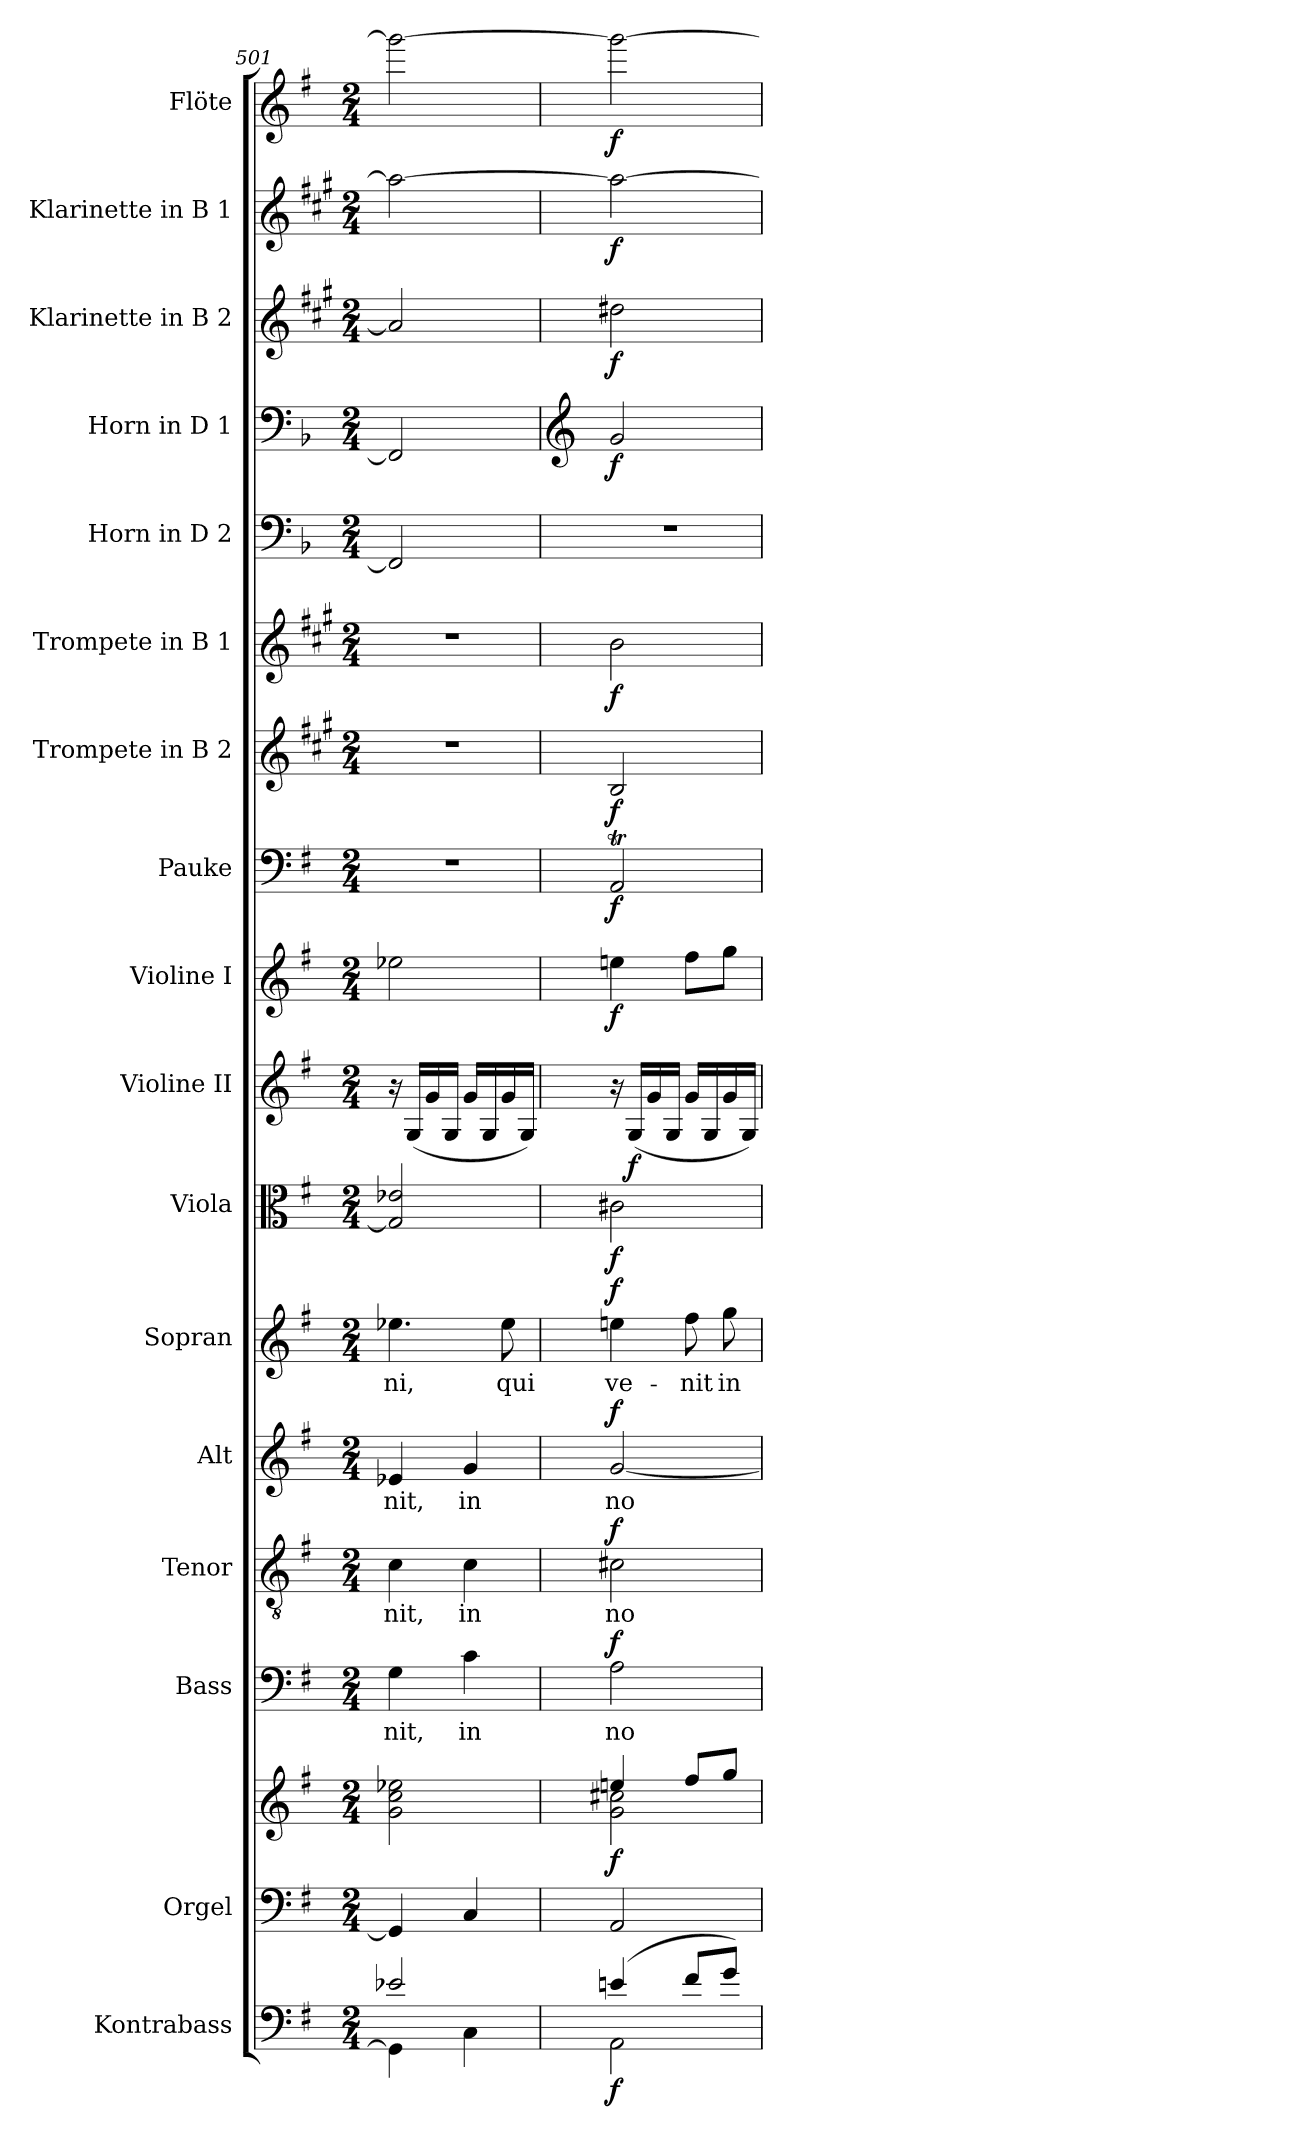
**kern	**dynam	**kern	**kern	**dynam	**kern	**text	**dynam	**kern	**text	**dynam	**kern	**text	**dynam	**kern	**text	**dynam	**kern	**dynam	**kern	**dynam	**kern	**dynam	**kern	**dynam	**kern	**dynam	**kern	**dynam	**kern	**kern	**dynam	**kern	**dynam	**kern	**dynam	**kern	**dynam
*part17	*part17	*part16	*part16	*part16	*part15	*part15	*part15	*part14	*part14	*part14	*part13	*part13	*part13	*part12	*part12	*part12	*part11	*part11	*part10	*part10	*part9	*part9	*part8	*part8	*part7	*part7	*part6	*part6	*part5	*part4	*part4	*part3	*part3	*part2	*part2	*part1	*part1
*staff18	*staff18	*staff17	*staff16	*staff16/17	*staff15	*staff15	*staff15	*staff14	*staff14	*staff14	*staff13	*staff13	*staff13	*staff12	*staff12	*staff12	*staff11	*staff11	*staff10	*staff10	*staff9	*staff9	*staff8	*staff8	*staff7	*staff7	*staff6	*staff6	*staff5	*staff4	*staff4	*staff3	*staff3	*staff2	*staff2	*staff1	*staff1
*I"Kontrabass	*	*I"Orgel	*	*	*I"Bass	*	*	*I"Tenor	*	*	*I"Alt	*	*	*I"Sopran	*	*	*I"Viola	*	*I"Violine II	*	*I"Violine I	*	*I"Pauke	*	*I"Trompete in B 2	*	*I"Trompete in B 1	*	*I"Horn in D 2	*I"Horn in D 1	*	*I"Klarinette in B 2	*	*I"Klarinette in B 1	*	*I"Flöte	*
*I'Kb.	*	*I'Org.	*	*	*I'B	*	*	*I'T	*	*	*I'A	*	*	*I'S	*	*	*I'Vla.	*	*I'Vl. II	*	*I'Vl. I	*	*I'Pk.	*	*I'Trp. 2	*	*I'Trp. 1	*	*I'Hrn. 2	*I'Hrn. 1	*	*I'Kl. 2	*	*I'Kl. 1	*	*I'Fl.	*
*clefF4	*	*clefF4	*clefG2	*	*clefF4	*	*	*clefGv2	*	*	*clefG2	*	*	*clefG2	*	*	*clefC3	*	*clefG2	*	*clefG2	*	*clefF4	*	*clefG2	*	*clefG2	*	*clefF4	*clefF4	*	*clefG2	*	*clefG2	*	*clefG2	*
*ITrd7c12	*	*	*	*	*	*	*	*	*	*	*	*	*	*	*	*	*	*	*	*	*	*	*	*	*ITrd1c2	*	*ITrd1c2	*	*ITrd-1c-2	*ITrd-1c-2	*	*ITrd1c2	*	*ITrd1c2	*	*	*
*k[f#]	*	*k[f#]	*k[f#]	*	*k[f#]	*	*	*k[f#]	*	*	*k[f#]	*	*	*k[f#]	*	*	*k[f#]	*	*k[f#]	*	*k[f#]	*	*k[f#]	*	*k[f#]	*	*k[f#]	*	*k[f#]	*k[f#]	*	*k[f#]	*	*k[f#]	*	*k[f#]	*
*G:	*	*G:	*G:	*	*G:	*	*	*G:	*	*	*G:	*	*	*G:	*	*	*G:	*	*G:	*	*G:	*	*G:	*	*G:	*	*G:	*	*G:	*G:	*	*G:	*	*G:	*	*G:	*
*M2/4	*	*M2/4	*M2/4	*	*M2/4	*	*	*M2/4	*	*	*M2/4	*	*	*M2/4	*	*	*M2/4	*	*M2/4	*	*M2/4	*	*M2/4	*	*M2/4	*	*M2/4	*	*M2/4	*M2/4	*	*M2/4	*	*M2/4	*	*M2/4	*
=501	=501	=501	=501	=501	=501	=501	=501	=501	=501	=501	=501	=501	=501	=501	=501	=501	=501	=501	=501	=501	=501	=501	=501	=501	=501	=501	=501	=501	=501	=501	=501	=501	=501	=501	=501	=501	=501
*^	*	*	*	*	*	*	*	*	*	*	*	*	*	*	*	*	*	*	*	*	*	*	*	*	*	*	*	*	*	*	*	*	*	*	*	*	*
!	!	!	!	!	!	!	!LO:LY:b	!	!	!LO:LY:b	!	!	!LO:LY:b	!	!	!LO:LY:b	!	!	!	!	!	!	!	!	!	!	!	!	!	!	!	!	!	!	!	!	!	!
2E-X/	4GGG\]	.	4GG/]	2g\ 2cc\ 2ee-X\	.	4G\	-nit,	.	4c\	-nit,	.	4e-X/	-nit,	.	4.ee-X\	-ni,	.	2G/] 2e-X/	.	16r	.	2ee-X\	.	2r	.	2r	.	2r	.	2GG/]	2GG/]	.	2g/]	.	2gg\_	.	2ggg\_	.
.	.	.	.	.	.	.	.	.	.	.	.	.	.	.	.	.	.	.	.	(<16G/LL	.	.	.	.	.	.	.	.	.	.	.	.	.	.	.	.	.	.
.	.	.	.	.	.	.	.	.	.	.	.	.	.	.	.	.	.	.	.	16g/	.	.	.	.	.	.	.	.	.	.	.	.	.	.	.	.	.	.
.	.	.	.	.	.	.	.	.	.	.	.	.	.	.	.	.	.	.	.	16G/JJ	.	.	.	.	.	.	.	.	.	.	.	.	.	.	.	.	.	.
!	!	!	!	!	!	!	!LO:LY:b	!	!	!LO:LY:b	!	!	!LO:LY:b	!	!	!	!	!	!	!	!	!	!	!	!	!	!	!	!	!	!	!	!	!	!	!	!	!
.	4CC\	.	4C/	.	.	4c\	in	.	4c\	in	.	4g/	in	.	.	.	.	.	.	16g/LL	.	.	.	.	.	.	.	.	.	.	.	.	.	.	.	.	.	.
.	.	.	.	.	.	.	.	.	.	.	.	.	.	.	.	.	.	.	.	16G/	.	.	.	.	.	.	.	.	.	.	.	.	.	.	.	.	.	.
!	!	!	!	!	!	!	!	!	!	!	!	!	!	!	!	!LO:LY:b	!	!	!	!	!	!	!	!	!	!	!	!	!	!	!	!	!	!	!	!	!	!
.	.	.	.	.	.	.	.	.	.	.	.	.	.	.	8ee-\	qui	.	.	.	16g/	.	.	.	.	.	.	.	.	.	.	.	.	.	.	.	.	.	.
.	.	.	.	.	.	.	.	.	.	.	.	.	.	.	.	.	.	.	.	16G/JJ)	.	.	.	.	.	.	.	.	.	.	.	.	.	.	.	.	.	.
=502	=502	=502	=502	=502	=502	=502	=502	=502	=502	=502	=502	=502	=502	=502	=502	=502	=502	=502	=502	=502	=502	=502	=502	=502	=502	=502	=502	=502	=502	=502	=502	=502	=502	=502	=502	=502	=502	=502
*	*	*	*	*	*	*	*	*	*	*	*	*	*	*	*	*	*	*	*	*	*	*	*	*	*	*	*	*	*	*	*clefG2	*	*	*	*	*	*	*
*	*	*	*	*^	*	*	*	*	*	*	*	*	*	*	*	*	*	*	*	*	*	*	*	*	*	*	*	*	*	*	*	*	*	*	*	*	*	*
!	!	!LO:DY:b	!	!	!	!LO:DY:b	!	!LO:LY:b	!LO:DY:a	!	!LO:LY:b	!LO:DY:a	!	!LO:LY:b	!LO:DY:a	!	!LO:LY:b	!LO:DY:a	!	!LO:DY:b	!	!	!	!LO:DY:b	!	!LO:DY:b	!	!LO:DY:b	!	!LO:DY:b	!	!	!LO:DY:b	!	!LO:DY:b	!	!LO:DY:b	!	!LO:DY:b
(<4En/	2AAA\	f	2AA/	4een/	2g\ 2cc#X\	f	2A\	no-	f	2c#X\	no-	f	[2g/	no-	f	4een\	ve-	f	2c#X\	f	16r	.	4een\	f	2AAT/	f	2A/	f	2a\	f	2r	2a/	f	2cc#X\	f	2gg\_	f	2ggg\_	f
!	!	!	!	!	!	!	!	!	!	!	!	!	!	!	!	!	!	!	!	!	!	!LO:DY:b	!	!	!	!	!	!	!	!	!	!	!	!	!	!	!	!	!
.	.	.	.	.	.	.	.	.	.	.	.	.	.	.	.	.	.	.	.	.	(<16G/LL	f	.	.	.	.	.	.	.	.	.	.	.	.	.	.	.	.	.
.	.	.	.	.	.	.	.	.	.	.	.	.	.	.	.	.	.	.	.	.	16g/	.	.	.	.	.	.	.	.	.	.	.	.	.	.	.	.	.	.
.	.	.	.	.	.	.	.	.	.	.	.	.	.	.	.	.	.	.	.	.	16G/JJ	.	.	.	.	.	.	.	.	.	.	.	.	.	.	.	.	.	.
!	!	!	!	!	!	!	!	!	!	!	!	!	!	!	!	!	!LO:LY:b	!	!	!	!	!	!	!	!	!	!	!	!	!	!	!	!	!	!	!	!	!	!
8F#/L	.	.	.	8ff#/L	.	.	.	.	.	.	.	.	.	.	.	8ff#\	-nit	.	.	.	16g/LL	.	8ff#\L	.	.	.	.	.	.	.	.	.	.	.	.	.	.	.	.
.	.	.	.	.	.	.	.	.	.	.	.	.	.	.	.	.	.	.	.	.	16G/	.	.	.	.	.	.	.	.	.	.	.	.	.	.	.	.	.	.
!	!	!	!	!	!	!	!	!	!	!	!	!	!	!	!	!	!LO:LY:b	!	!	!	!	!	!	!	!	!	!	!	!	!	!	!	!	!	!	!	!	!	!
8G/J)	.	.	.	8gg/J	.	.	.	.	.	.	.	.	.	.	.	8gg\	in	.	.	.	16g/	.	8gg\J	.	.	.	.	.	.	.	.	.	.	.	.	.	.	.	.
.	.	.	.	.	.	.	.	.	.	.	.	.	.	.	.	.	.	.	.	.	16G/JJ)	.	.	.	.	.	.	.	.	.	.	.	.	.	.	.	.	.	.
*v	*v	*	*	*v	*v	*	*	*	*	*	*	*	*	*	*	*	*	*	*	*	*	*	*	*	*	*	*	*	*	*	*	*	*	*	*	*	*	*	*
=	=	=	=	=	=	=	=	=	=	=	=	=	=	=	=	=	=	=	=	=	=	=	=	=	=	=	=	=	=	=	=	=	=	=	=	=	=
*-	*-	*-	*-	*-	*-	*-	*-	*-	*-	*-	*-	*-	*-	*-	*-	*-	*-	*-	*-	*-	*-	*-	*-	*-	*-	*-	*-	*-	*-	*-	*-	*-	*-	*-	*-	*-	*-
